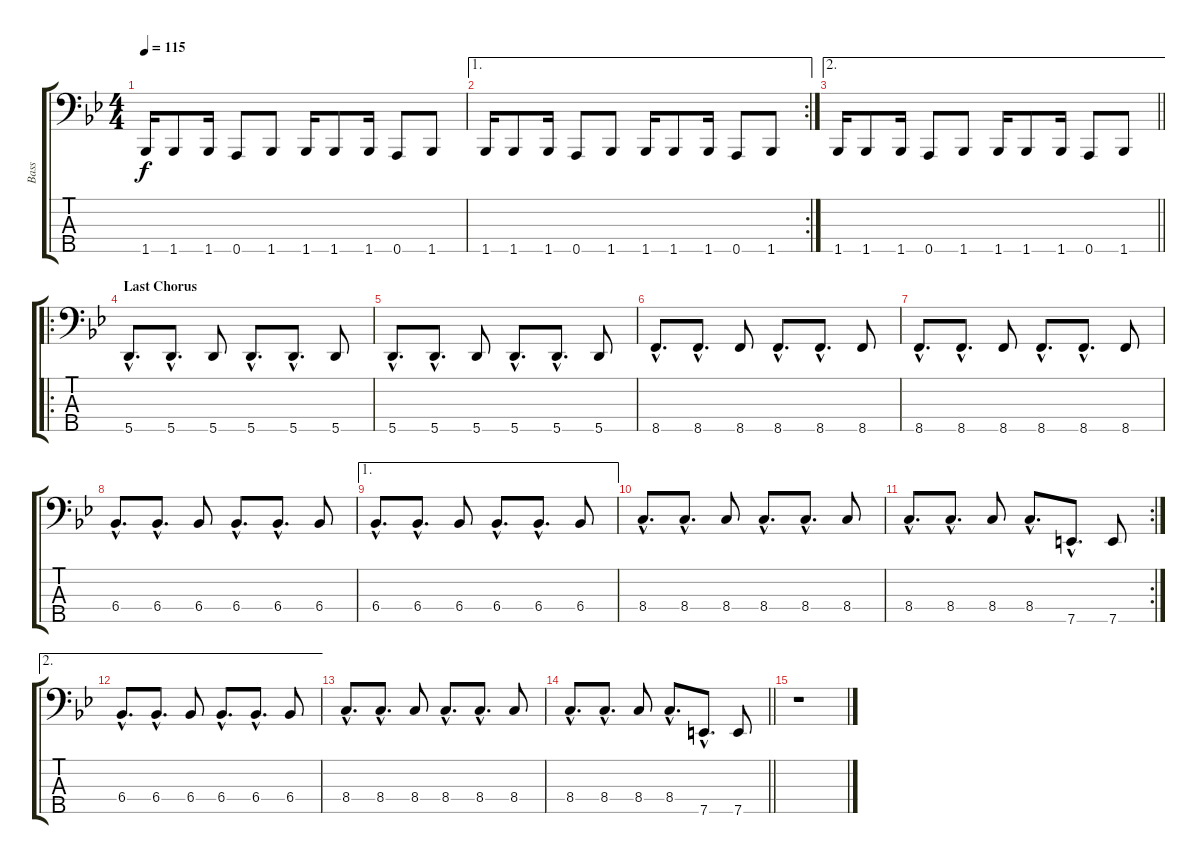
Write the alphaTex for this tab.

\track ("Bass" "Bass") {instrument electricbasspick}
\staff {score tabs}
\tuning (G2 D2 A1 E1 A0) {hide}
\ts (4 4)
\tempo 115
\clef f4
\ks bb
1.5.16{dy f} 1.5.8 1.5.16 0.5.8 1.5.8 1.5.16 1.5.8 1.5.16 0.5.8 1.5.8 |
\ae 1
\rc 2
1.5.16 1.5.8 1.5.16 0.5.8 1.5.8 1.5.16 1.5.8 1.5.16 0.5.8 1.5.8 |
\ae 2
\barLineRight lightlight
1.5.16 1.5.8 1.5.16 0.5.8 1.5.8 1.5.16 1.5.8 1.5.16 0.5.8 1.5.8 |
\ro
\section ("" "Last Chorus")
5.5{hac}.8{d} 5.5{hac}.8{d} 5.5.8 5.5{hac}.8{d} 5.5{hac}.8{d} 5.5.8 |
5.5{hac}.8{d} 5.5{hac}.8{d} 5.5.8 5.5{hac}.8{d} 5.5{hac}.8{d} 5.5.8 |
8.5{hac}.8{d} 8.5{hac}.8{d} 8.5.8 8.5{hac}.8{d} 8.5{hac}.8{d} 8.5.8 |
8.5{hac}.8{d} 8.5{hac}.8{d} 8.5.8 8.5{hac}.8{d} 8.5{hac}.8{d} 8.5.8 |
6.4{hac}.8{d} 6.4{hac}.8{d} 6.4.8 6.4{hac}.8{d} 6.4{hac}.8{d} 6.4.8 |
\ae 1
6.4{hac}.8{d} 6.4{hac}.8{d} 6.4.8 6.4{hac}.8{d} 6.4{hac}.8{d} 6.4.8 |
8.4{hac}.8{d} 8.4{hac}.8{d} 8.4.8 8.4{hac}.8{d} 8.4{hac}.8{d} 8.4.8 |
\rc 2
8.4{hac}.8{d} 8.4{hac}.8{d} 8.4.8 8.4{hac}.8{d} 7.5{hac}.8{d} 7.5.8 |
\ae 2
6.4{hac}.8{d} 6.4{hac}.8{d} 6.4.8 6.4{hac}.8{d} 6.4{hac}.8{d} 6.4.8 |
8.4{hac}.8{d} 8.4{hac}.8{d} 8.4.8 8.4{hac}.8{d} 8.4{hac}.8{d} 8.4.8 |
\barLineRight lightlight
8.4{hac}.8{d} 8.4{hac}.8{d} 8.4.8 8.4{hac}.8{d} 7.5{hac}.8{d} 7.5.8 |
r.1
